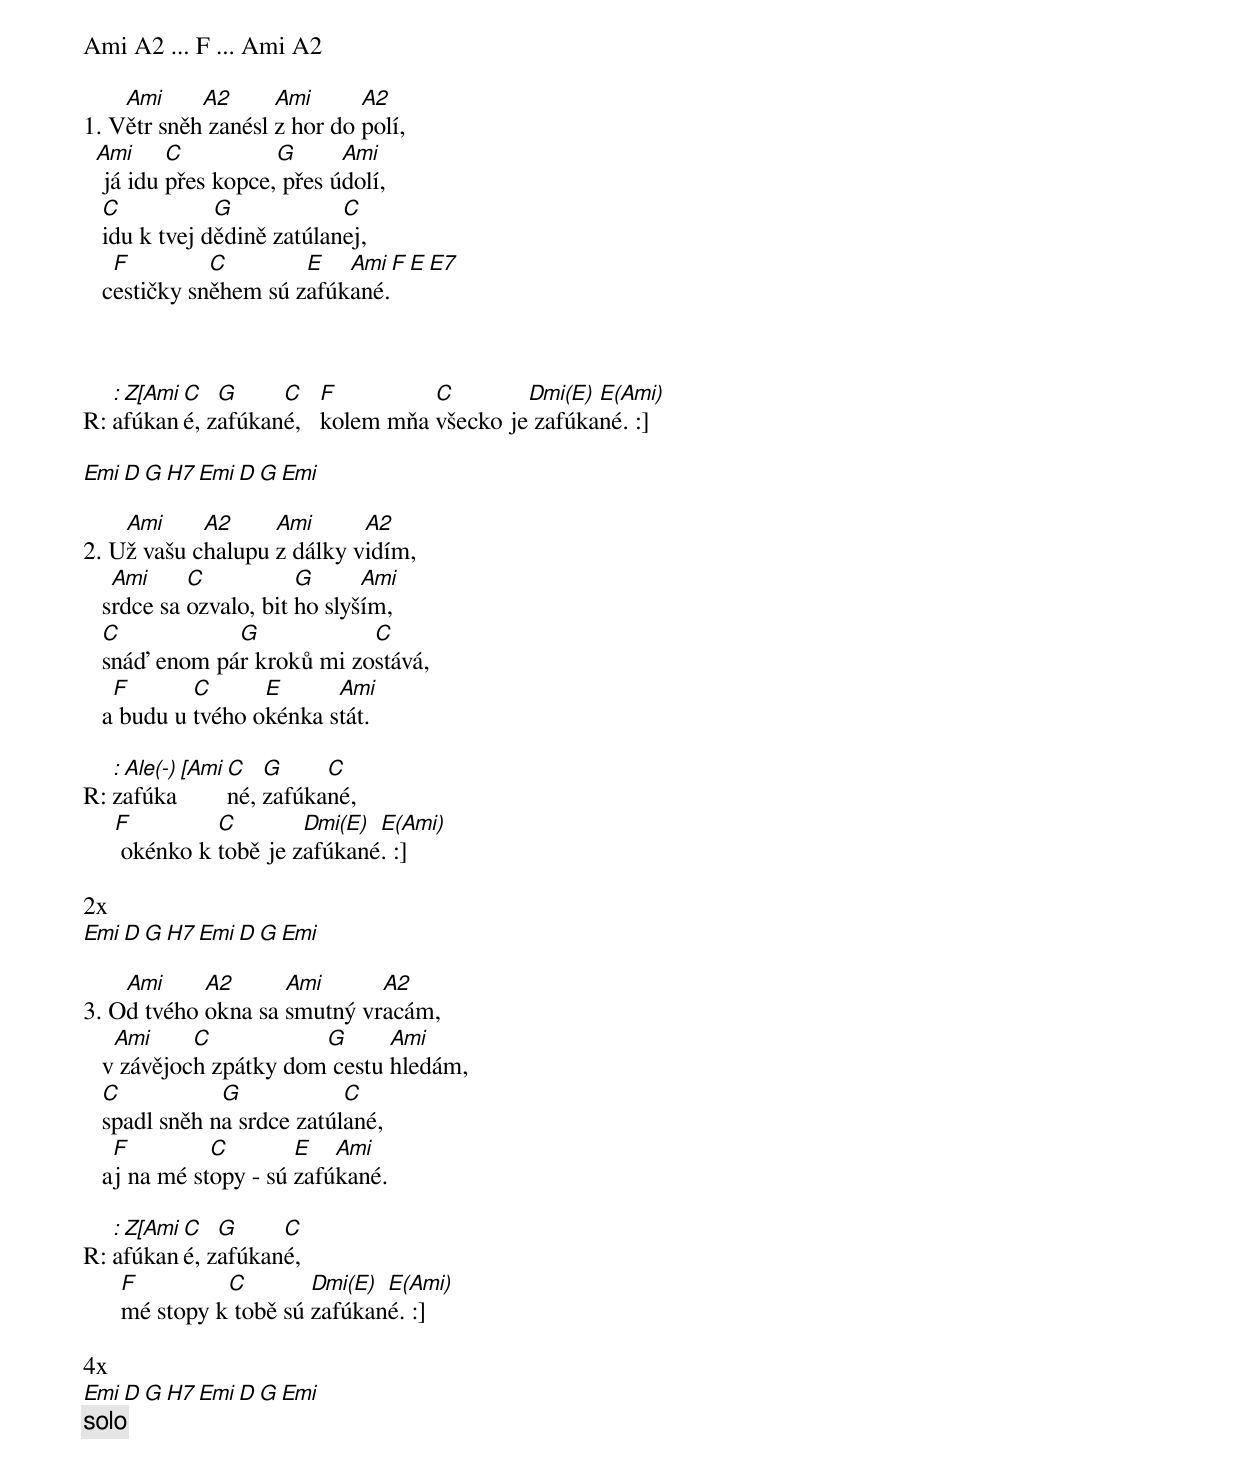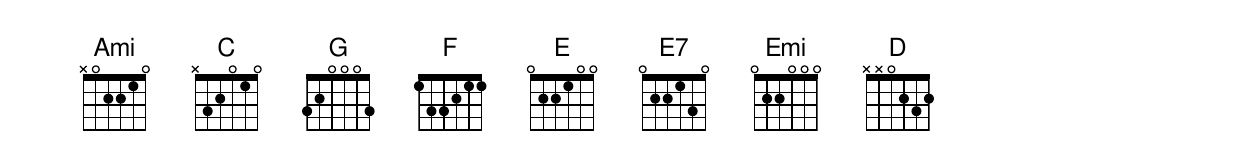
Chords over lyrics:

Ami A2 ... F ... Ami A2

    Ami     A2      Ami      A2
1. Větr sněh zanésl z hor do polí,
  Ami     C          G      Ami
   já idu přes kopce, přes údolí,
   C           G            C
   idu k tvej dědině zatúlanej,
    F         C        E   Ami  F E E7
   cestičky sněhem sú zafúkané.



       Ami   C   G     C    F         C        Dmi(E) E(Ami)
R: [: Zafúkané, zafúkané,   kolem mňa všecko je zafúkané. :]

Emi D G H7  Emi D G Emi

    Ami     A2     Ami      A2
2. Už vašu chalupu z dálky vidím,
    Ami     C           G      Ami
   srdce sa ozvalo, bit ho slyším,
   C           G            C
   snáď enom pár kroků mi zostává,
    F       C      E      Ami
   a budu u tvého okénka stát.

             Ami   C   G     C
R: [: Ale(-) zafúkané, zafúkané,
     F         C        Dmi(E) E(Ami)
      okénko k tobě je zafúkané. :]

2x
Emi D G H7  Emi D G Emi

    Ami     A2      Ami      A2
3. Od tvého okna sa smutný vracám,
    Ami     C           G      Ami
   v závějoch zpátky dom cestu hledám,
   C           G            C
   spadl sněh na srdce zatúlané,
    F         C        E   Ami
   aj na mé stopy - sú zafúkané.

       Ami   C   G     C
R: [: Zafúkané, zafúkané,
      F         C        Dmi(E) E(Ami)
      mé stopy k tobě sú zafúkané. :]

4x
Emi D G H7  Emi D G Emi
[solo]
